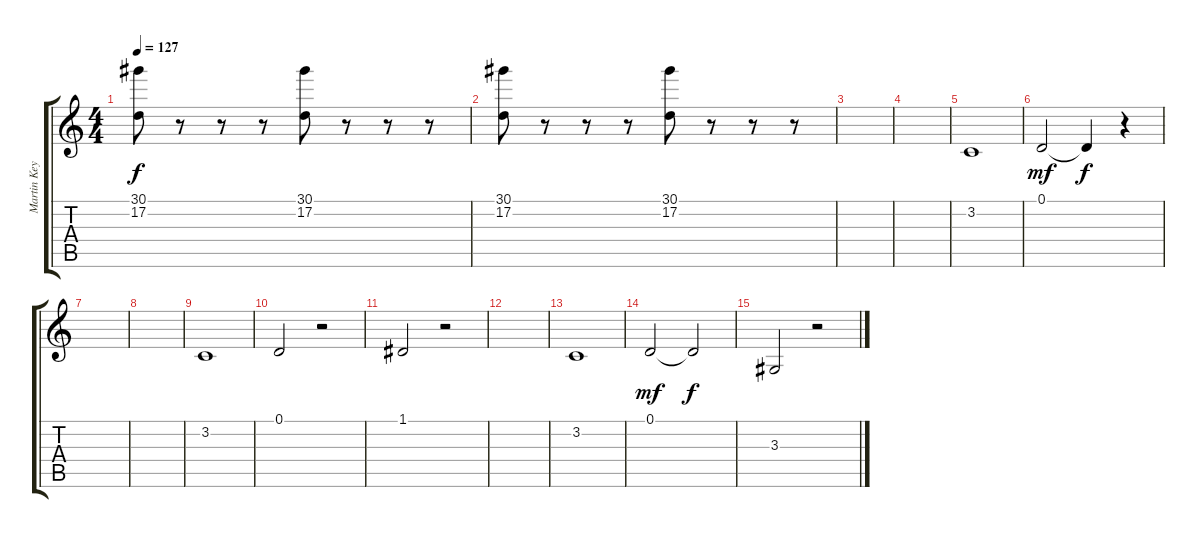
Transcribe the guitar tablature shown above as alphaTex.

\track ("Martin Keyboard2" "Martin Key") {instrument stringensemble1}
\staff {score tabs}
\tuning (D4 A3 F3 C3 G2 D2) {hide}
\ts (4 4)
\tempo 127
\clef g2
\ks c
(30.1 17.2).8{dy f} r.8 r.8 r.8 (30.1 17.2).8 r.8 r.8 r.8 |
(30.1 17.2).8 r.8 r.8 r.8 (30.1 17.2).8 r.8 r.8 r.8 |
|
|
3.2.1 |
0.1.2{dy mf} 0.1{t}.4{dy f} r.4 |
|
|
3.2.1 |
0.1.2 r.2 |
1.1.2 r.2 |
|
3.2.1 |
0.1.2{dy mf} 0.1{t}.2{dy f} |
3.3.2 r.2
